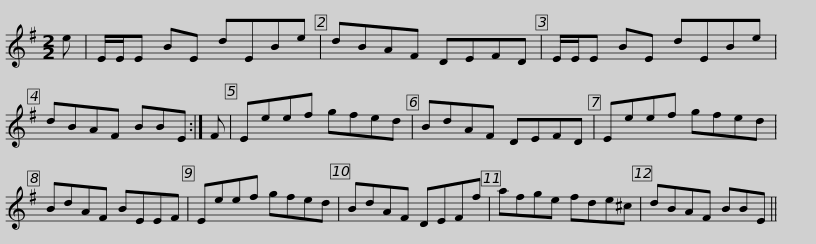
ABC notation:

X:1
L:1/8
M:2/2
I:linebreak $
K:Emin
V:1 treble
V:1
 e | E/E/E BE dEBe | dBAF DEFD | E/E/E BE dEBe | dBAF BBE :| %5
 F | Eeef gfed |$ BdAF DEFD | Eeef gfed | BdAF BEEF | %10
 Eeef gfed | BdAF DEFf |$ afge fde^c | dBAF BBE || %14
